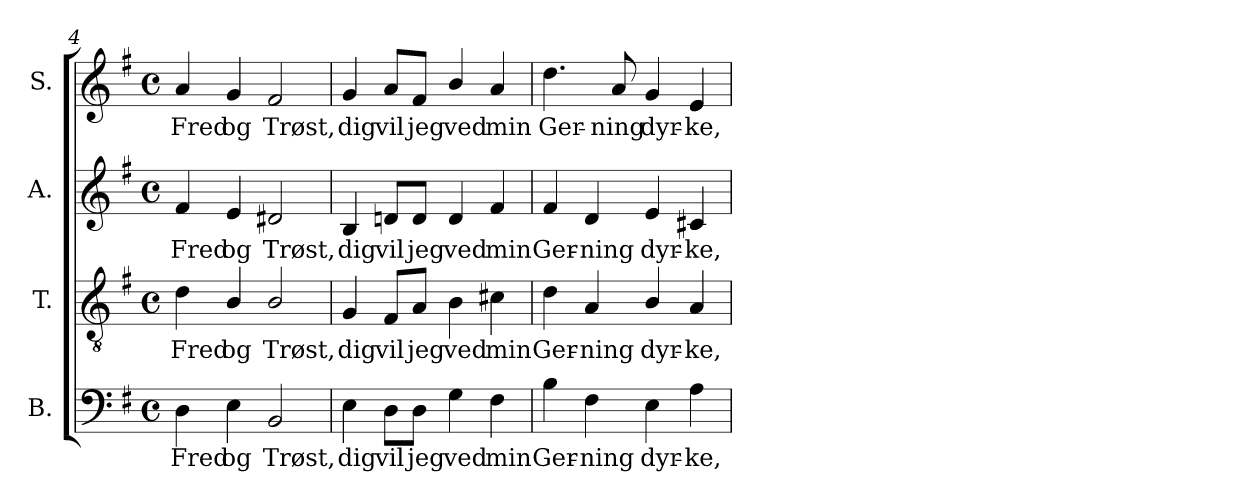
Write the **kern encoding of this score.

**kern	**text	**kern	**text	**kern	**text	**kern	**text
*part4	*part4	*part3	*part3	*part2	*part2	*part1	*part1
*staff4	*staff4	*staff3	*staff3	*staff2	*staff2	*staff1	*staff1
*I"B.	*	*I"T.	*	*I"A.	*	*I"S.	*
*I'B.	*	*I'T.	*	*I'A.	*	*I'S.	*
*clefF4	*	*clefGv2	*	*clefG2	*	*clefG2	*
*	*	*ITrd7c12	*	*	*	*	*
*k[f#]	*	*k[f#]	*	*k[f#]	*	*k[f#]	*
*G:	*	*G:	*	*G:	*	*G:	*
*M4/4	*	*M4/4	*	*M4/4	*	*M4/4	*
*met(c)	*	*met(c)	*	*met(c)	*	*met(c)	*
=4	=4	=4	=4	=4	=4	=4	=4
!	!LO:LY:b:color=#000000	!	!	!	!	!	!
!	!	!	!LO:LY:b:color=#000000	!	!	!	!
!	!	!	!	!	!LO:LY:b:color=#000000	!	!
!	!	!	!	!	!	!	!LO:LY:b:color=#000000
4Di\	Fred	4Di\	Fred	4f#i/	Fred	4ai/	Fred
!	!LO:LY:b:color=#000000	!	!	!	!	!	!
!	!	!	!LO:LY:b:color=#000000	!	!	!	!
!	!	!	!	!	!LO:LY:b:color=#000000	!	!
!	!	!	!	!	!	!	!LO:LY:b:color=#000000
4Ei\	og	4BBi/	og	4ei/	og	4gi/	og
!	!LO:LY:b:color=#000000	!	!	!	!	!	!
!	!	!	!LO:LY:b:color=#000000	!	!	!	!
!	!	!	!	!	!LO:LY:b:color=#000000	!	!
!	!	!	!	!	!	!	!LO:LY:b:color=#000000
2BBi/	Trøst,	2BBi/	Trøst,	2d#Xi/	Trøst,	2f#i/	Trøst,
!!LO:LB:g=z
=5	=5	=5	=5	=5	=5	=5	=5
!	!LO:LY:b:color=#000000	!	!	!	!	!	!
!	!	!	!LO:LY:b:color=#000000	!	!	!	!
!	!	!	!	!	!LO:LY:b:color=#000000	!	!
!	!	!	!	!	!	!	!LO:LY:b:color=#000000
4Ei\	dig	4GGi/	dig	4Bi/	dig	4gi/	dig
!	!LO:LY:b:color=#000000	!	!	!	!	!	!
!	!	!	!LO:LY:b:color=#000000	!	!	!	!
!	!	!	!	!	!LO:LY:b:color=#000000	!	!
!	!	!	!	!	!	!	!LO:LY:b:color=#000000
8Di\L	vil	8FF#i/L	vil	8dni/L	vil	8ai/L	vil
!	!LO:LY:b:color=#000000	!	!	!	!	!	!
!	!	!	!LO:LY:b:color=#000000	!	!	!	!
!	!	!	!	!	!LO:LY:b:color=#000000	!	!
!	!	!	!	!	!	!	!LO:LY:b:color=#000000
8Di\J	jeg	8AAi/J	jeg	8di/J	jeg	8f#i/J	jeg
!	!LO:LY:b:color=#000000	!	!	!	!	!	!
!	!	!	!LO:LY:b:color=#000000	!	!	!	!
!	!	!	!	!	!LO:LY:b:color=#000000	!	!
!	!	!	!	!	!	!	!LO:LY:b:color=#000000
4Gi\	ved	4BBi\	ved	4di/	ved	4bi/	ved
!	!LO:LY:b:color=#000000	!	!	!	!	!	!
!	!	!	!LO:LY:b:color=#000000	!	!	!	!
!	!	!	!	!	!LO:LY:b:color=#000000	!	!
!	!	!	!	!	!	!	!LO:LY:b:color=#000000
4F#i\	min	4C#Xi\	min	4f#i/	min	4ai/	min
=6	=6	=6	=6	=6	=6	=6	=6
!	!LO:LY:b:color=#000000	!	!	!	!	!	!
!	!	!	!LO:LY:b:color=#000000	!	!	!	!
!	!	!	!	!	!LO:LY:b:color=#000000	!	!
!	!	!	!	!	!	!	!LO:LY:b:color=#000000
4Bi\	Ger-	4Di\	Ger-	4f#i/	Ger-	4.ddi\	Ger-
!	!LO:LY:b:color=#000000	!	!	!	!	!	!
!	!	!	!LO:LY:b:color=#000000	!	!	!	!
!	!	!	!	!	!LO:LY:b:color=#000000	!	!
4F#i\	-ning	4AAi/	-ning	4di/	-ning	.	.
!	!	!	!	!	!	!	!LO:LY:b:color=#000000
.	.	.	.	.	.	8ai/	-ning
!	!LO:LY:b:color=#000000	!	!	!	!	!	!
!	!	!	!LO:LY:b:color=#000000	!	!	!	!
!	!	!	!	!	!LO:LY:b:color=#000000	!	!
!	!	!	!	!	!	!	!LO:LY:b:color=#000000
4Ei\	dyr-	4BBi/	dyr-	4ei/	dyr-	4gi/	dyr-
!	!LO:LY:b:color=#000000	!	!	!	!	!	!
!	!	!	!LO:LY:b:color=#000000	!	!	!	!
!	!	!	!	!	!LO:LY:b:color=#000000	!	!
!	!	!	!	!	!	!	!LO:LY:b:color=#000000
4Ai\	-ke,	4AAi/	-ke,	4c#Xi/	-ke,	4ei/	-ke,
=	=	=	=	=	=	=	=
*-	*-	*-	*-	*-	*-	*-	*-
